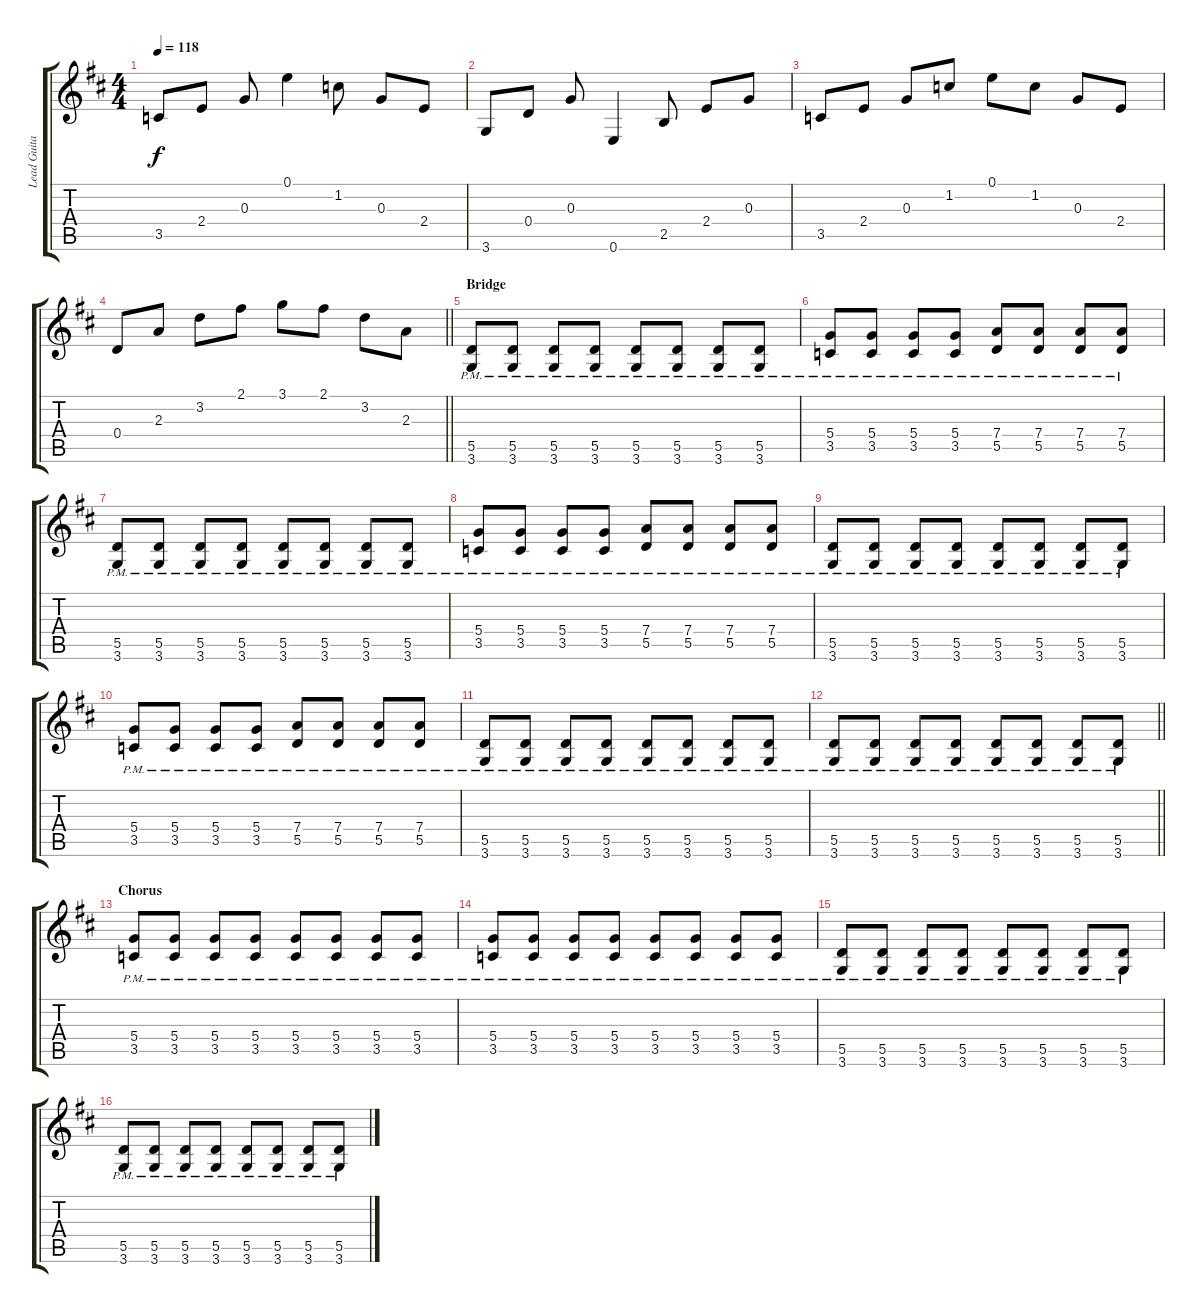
\track ("Lead Guitar" "Lead Guita") {instrument electricguitarclean}
\staff {score tabs}
\tuning (E4 B3 G3 D3 A2 E2) {hide}
\ts (4 4)
\tempo 118
\clef g2
\ks d
3.5.8{dy f} 2.4.8 0.3.8 0.1.4 1.2.8 0.3.8 2.4.8 |
3.6.8 0.4.8 0.3.8 0.6.4 2.5.8 2.4.8 0.3.8 |
3.5.8 2.4.8 0.3.8 1.2.8 0.1.8 1.2.8 0.3.8 2.4.8 |
\barLineRight lightlight
0.4.8 2.3.8 3.2.8 2.1.8 3.1.8 2.1.8 3.2.8 2.3.8 |
\section ("" "Bridge")
(5.5{pm} 3.6{pm}).8{volume 11} (5.5{pm} 3.6{pm}).8 (5.5{pm} 3.6{pm}).8 (5.5{pm} 3.6{pm}).8 (5.5{pm} 3.6{pm}).8 (5.5{pm} 3.6{pm}).8 (5.5{pm} 3.6{pm}).8 (5.5{pm} 3.6{pm}).8 |
(5.4{pm} 3.5{pm}).8 (5.4{pm} 3.5{pm}).8 (5.4{pm} 3.5{pm}).8 (5.4{pm} 3.5{pm}).8 (7.4{pm} 5.5{pm}).8 (7.4{pm} 5.5{pm}).8 (7.4{pm} 5.5{pm}).8 (7.4{pm} 5.5{pm}).8 |
(5.5{pm} 3.6{pm}).8 (5.5{pm} 3.6{pm}).8 (5.5{pm} 3.6{pm}).8 (5.5{pm} 3.6{pm}).8 (5.5{pm} 3.6{pm}).8 (5.5{pm} 3.6{pm}).8 (5.5{pm} 3.6{pm}).8 (5.5{pm} 3.6{pm}).8 |
(5.4{pm} 3.5{pm}).8 (5.4{pm} 3.5{pm}).8 (5.4{pm} 3.5{pm}).8 (5.4{pm} 3.5{pm}).8 (7.4{pm} 5.5{pm}).8 (7.4{pm} 5.5{pm}).8 (7.4{pm} 5.5{pm}).8 (7.4{pm} 5.5{pm}).8 |
(5.5{pm} 3.6{pm}).8 (5.5{pm} 3.6{pm}).8 (5.5{pm} 3.6{pm}).8 (5.5{pm} 3.6{pm}).8 (5.5{pm} 3.6{pm}).8 (5.5{pm} 3.6{pm}).8 (5.5{pm} 3.6{pm}).8 (5.5{pm} 3.6{pm}).8 |
(5.4{pm} 3.5{pm}).8 (5.4{pm} 3.5{pm}).8 (5.4{pm} 3.5{pm}).8 (5.4{pm} 3.5{pm}).8 (7.4{pm} 5.5{pm}).8 (7.4{pm} 5.5{pm}).8 (7.4{pm} 5.5{pm}).8 (7.4{pm} 5.5{pm}).8 |
(5.5{pm} 3.6{pm}).8 (5.5{pm} 3.6{pm}).8 (5.5{pm} 3.6{pm}).8 (5.5{pm} 3.6{pm}).8 (5.5{pm} 3.6{pm}).8 (5.5{pm} 3.6{pm}).8 (5.5{pm} 3.6{pm}).8 (5.5{pm} 3.6{pm}).8 |
\barLineRight lightlight
(5.5{pm} 3.6{pm}).8 (5.5{pm} 3.6{pm}).8 (5.5{pm} 3.6{pm}).8 (5.5{pm} 3.6{pm}).8 (5.5{pm} 3.6{pm}).8 (5.5{pm} 3.6{pm}).8 (5.5{pm} 3.6{pm}).8 (5.5{pm} 3.6{pm}).8 |
\section ("" "Chorus")
(5.4{pm} 3.5{pm}).8 (5.4{pm} 3.5{pm}).8 (5.4{pm} 3.5{pm}).8 (5.4{pm} 3.5{pm}).8 (5.4{pm} 3.5{pm}).8 (5.4{pm} 3.5{pm}).8 (5.4{pm} 3.5{pm}).8 (5.4{pm} 3.5{pm}).8 |
(5.4{pm} 3.5{pm}).8 (5.4{pm} 3.5{pm}).8 (5.4{pm} 3.5{pm}).8 (5.4{pm} 3.5{pm}).8 (5.4{pm} 3.5{pm}).8 (5.4{pm} 3.5{pm}).8 (5.4{pm} 3.5{pm}).8 (5.4{pm} 3.5{pm}).8 |
(5.5{pm} 3.6{pm}).8 (5.5{pm} 3.6{pm}).8 (5.5{pm} 3.6{pm}).8 (5.5{pm} 3.6{pm}).8 (5.5{pm} 3.6{pm}).8 (5.5{pm} 3.6{pm}).8 (5.5{pm} 3.6{pm}).8 (5.5{pm} 3.6{pm}).8 |
(5.5{pm} 3.6{pm}).8 (5.5{pm} 3.6{pm}).8 (5.5{pm} 3.6{pm}).8 (5.5{pm} 3.6{pm}).8 (5.5{pm} 3.6{pm}).8 (5.5{pm} 3.6{pm}).8 (5.5{pm} 3.6{pm}).8 (5.5{pm} 3.6{pm}).8
